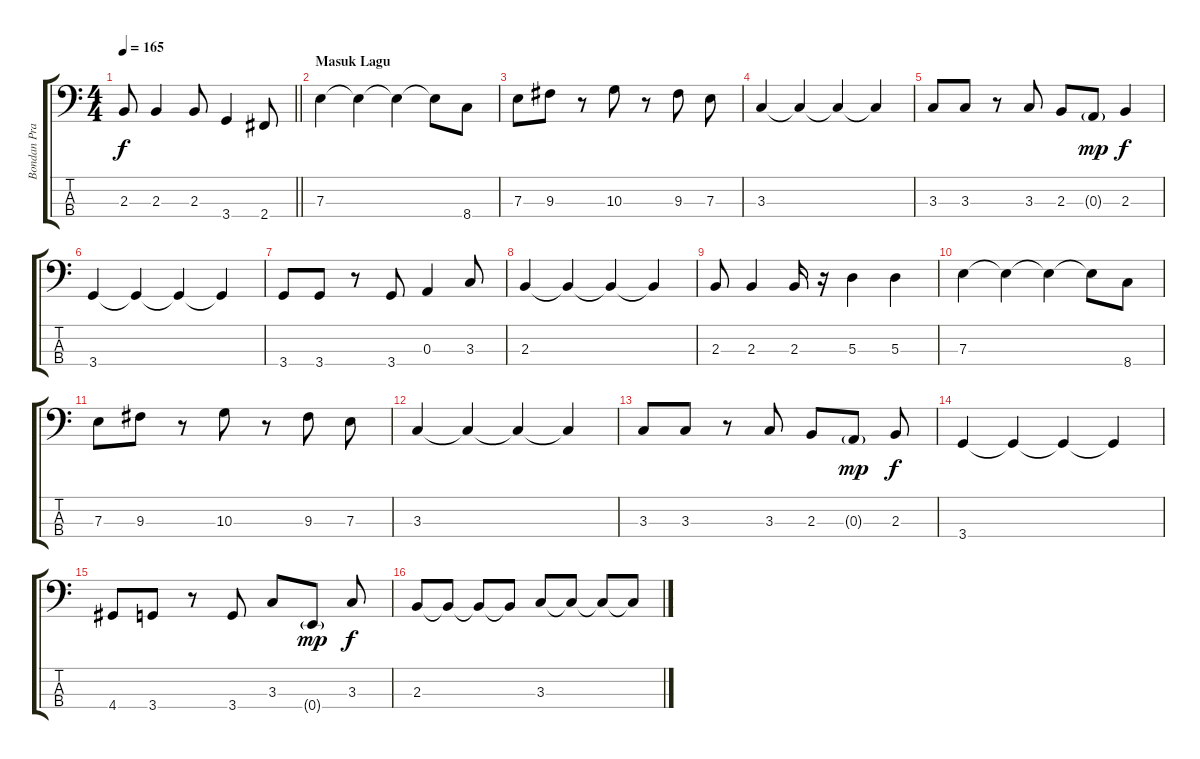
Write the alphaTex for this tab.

\track ("Bondan Prakoso" "Bondan Pra") {instrument electricbassfinger}
\staff {score tabs}
\tuning (G2 D2 A1 E1) {hide}
\ts (4 4)
\tempo 165
\clef f4
\barLineRight lightlight
\ks c
2.3.8{dy f} 2.3.4 2.3.8 3.4.4 2.4.8 |
\section ("" "Masuk Lagu")
7.3.4 7.3{t}.4 7.3{t}.4 7.3{t}.8 8.4.8 |
7.3.8 9.3.8 r.8 10.3.8 r.8 9.3.8 7.3.8 |
3.3.4 3.3{t}.4 3.3{t}.4 3.3{t}.4 |
3.3.8 3.3.8 r.8 3.3.8 2.3.8 0.3{g}.8{dy mp} 2.3.4{dy f} |
3.4.4 3.4{t}.4 3.4{t}.4 3.4{t}.4 |
3.4.8 3.4.8 r.8 3.4.8 0.3.4 3.3.8 |
2.3.4 2.3{t}.4 2.3{t}.4 2.3{t}.4 |
2.3.8 2.3.4 2.3.16 r.16 5.3.4 5.3.4 |
7.3.4 7.3{t}.4 7.3{t}.4 7.3{t}.8 8.4.8 |
7.3.8 9.3.8 r.8 10.3.8 r.8 9.3.8 7.3.8 |
3.3.4 3.3{t}.4 3.3{t}.4 3.3{t}.4 |
3.3.8 3.3.8 r.8 3.3.8 2.3.8 0.3{g}.8{dy mp} 2.3.8{dy f} |
3.4.4 3.4{t}.4 3.4{t}.4 3.4{t}.4 |
4.4.8 3.4.8 r.8 3.4.8 3.3.8 0.4{g}.8{dy mp} 3.3.8{dy f} |
2.3.8 2.3{t}.8 2.3{t}.8 2.3{t}.8 3.3.8 3.3{t}.8 3.3{t}.8 3.3{t}.8
